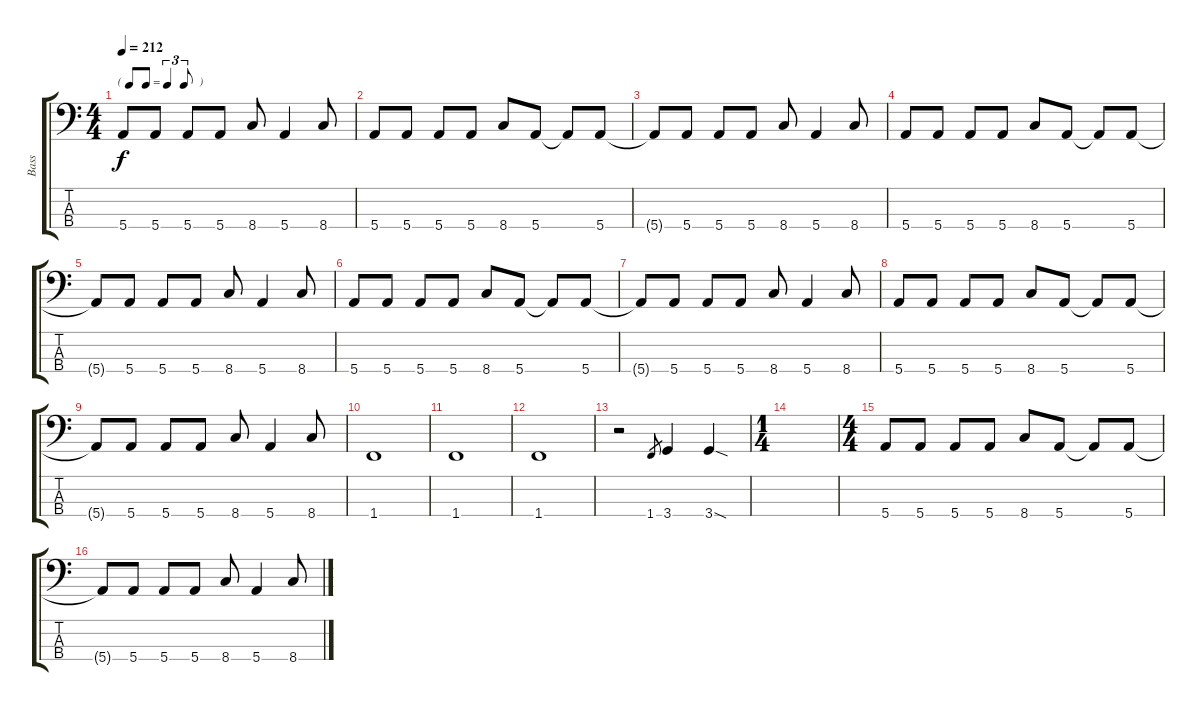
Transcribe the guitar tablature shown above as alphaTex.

\track ("Bass" "Bass") {instrument electricbassfinger}
\staff {score tabs}
\tuning (G2 D2 A1 E1) {hide}
\ts (4 4)
\tf triplet8th
\tempo 212
\clef f4
\ks c
5.4{t}.8{dy f} 5.4.8 5.4.8 5.4.8 8.4.8 5.4.4 8.4.8 |
5.4.8 5.4.8 5.4.8 5.4.8 8.4.8 5.4.8 5.4{t}.8 5.4.8 |
5.4{t}.8 5.4.8 5.4.8 5.4.8 8.4.8 5.4.4 8.4.8 |
5.4.8 5.4.8 5.4.8 5.4.8 8.4.8 5.4.8 5.4{t}.8 5.4.8 |
5.4{t}.8 5.4.8 5.4.8 5.4.8 8.4.8 5.4.4 8.4.8 |
5.4.8 5.4.8 5.4.8 5.4.8 8.4.8 5.4.8 5.4{t}.8 5.4.8 |
5.4{t}.8 5.4.8 5.4.8 5.4.8 8.4.8 5.4.4 8.4.8 |
5.4.8 5.4.8 5.4.8 5.4.8 8.4.8 5.4.8 5.4{t}.8 5.4.8 |
5.4{t}.8 5.4.8 5.4.8 5.4.8 8.4.8 5.4.4 8.4.8 |
1.4.1 |
1.4.1 |
1.4.1 |
r.2 1.4.8{gr} 3.4.4 3.4{sod}.4 |
\ts (1 4)
|
\ts (4 4)
5.4.8 5.4.8 5.4.8 5.4.8 8.4.8 5.4.8 5.4{t}.8 5.4.8 |
5.4{t}.8 5.4.8 5.4.8 5.4.8 8.4.8 5.4.4 8.4.8
